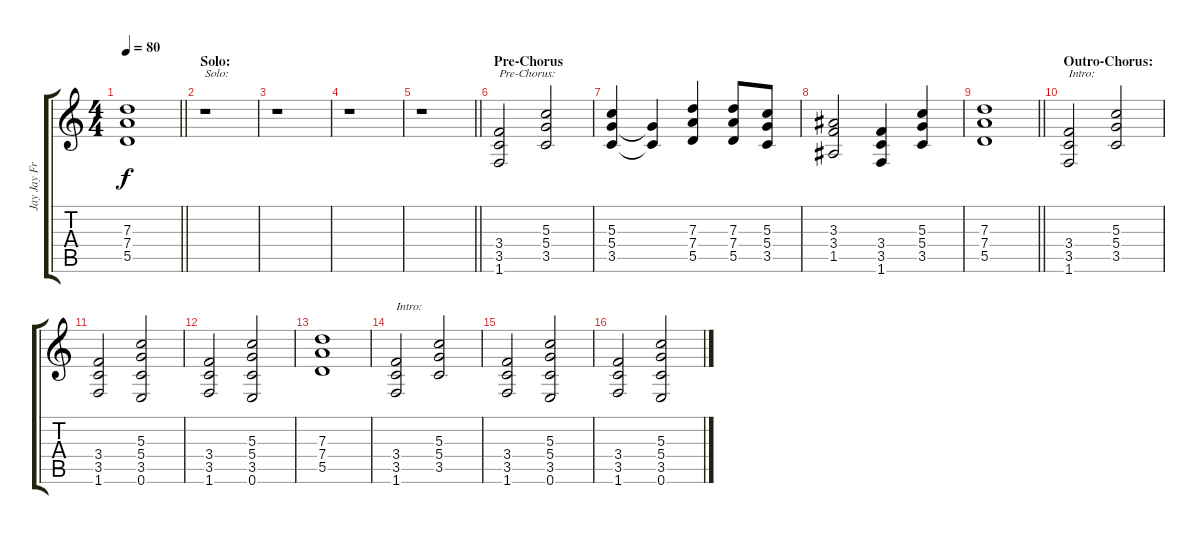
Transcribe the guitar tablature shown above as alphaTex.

\track ("Jay Jay French" "Jay Jay Fr") {instrument distortionguitar}
\staff {score tabs}
\tuning (E4 B3 G3 D3 A2 E2) {hide}
\ts (4 4)
\tempo 80
\clef g2
\barLineRight lightlight
\ks c
(7.3 7.4 5.5).1{dy f} |
\section ("" "Solo:")
r.1{txt "Solo:"} |
r.1 |
r.1 |
\barLineRight lightlight
r.1 |
\section ("" "Pre-Chorus")
(3.4 3.5 1.6).2{txt "Pre-Chorus:"} (5.3 5.4 3.5).2 |
(5.3 5.4 3.5).4 (5.4{t} 3.5{t}).4 (7.3 7.4 5.5).4 (7.3 7.4 5.5).8 (5.3 5.4 3.5).8 |
(3.3 3.4 1.5).2 (3.4 3.5 1.6).4 (5.3 5.4 3.5).4 |
\barLineRight lightlight
(7.3 7.4 5.5).1 |
\section ("" "Outro-Chorus:")
(3.4 3.5 1.6).2{txt "Intro:"} (5.3 5.4 3.5).2 |
(3.4 3.5 1.6).2 (5.3 5.4 3.5 0.6).2 |
(3.4 3.5 1.6).2 (5.3 5.4 3.5 0.6).2 |
(7.3 7.4 5.5).1 |
(3.4 3.5 1.6).2{txt "Intro:"} (5.3 5.4 3.5).2 |
(3.4 3.5 1.6).2 (5.3 5.4 3.5 0.6).2 |
(3.4 3.5 1.6).2 (5.3 5.4 3.5 0.6).2
